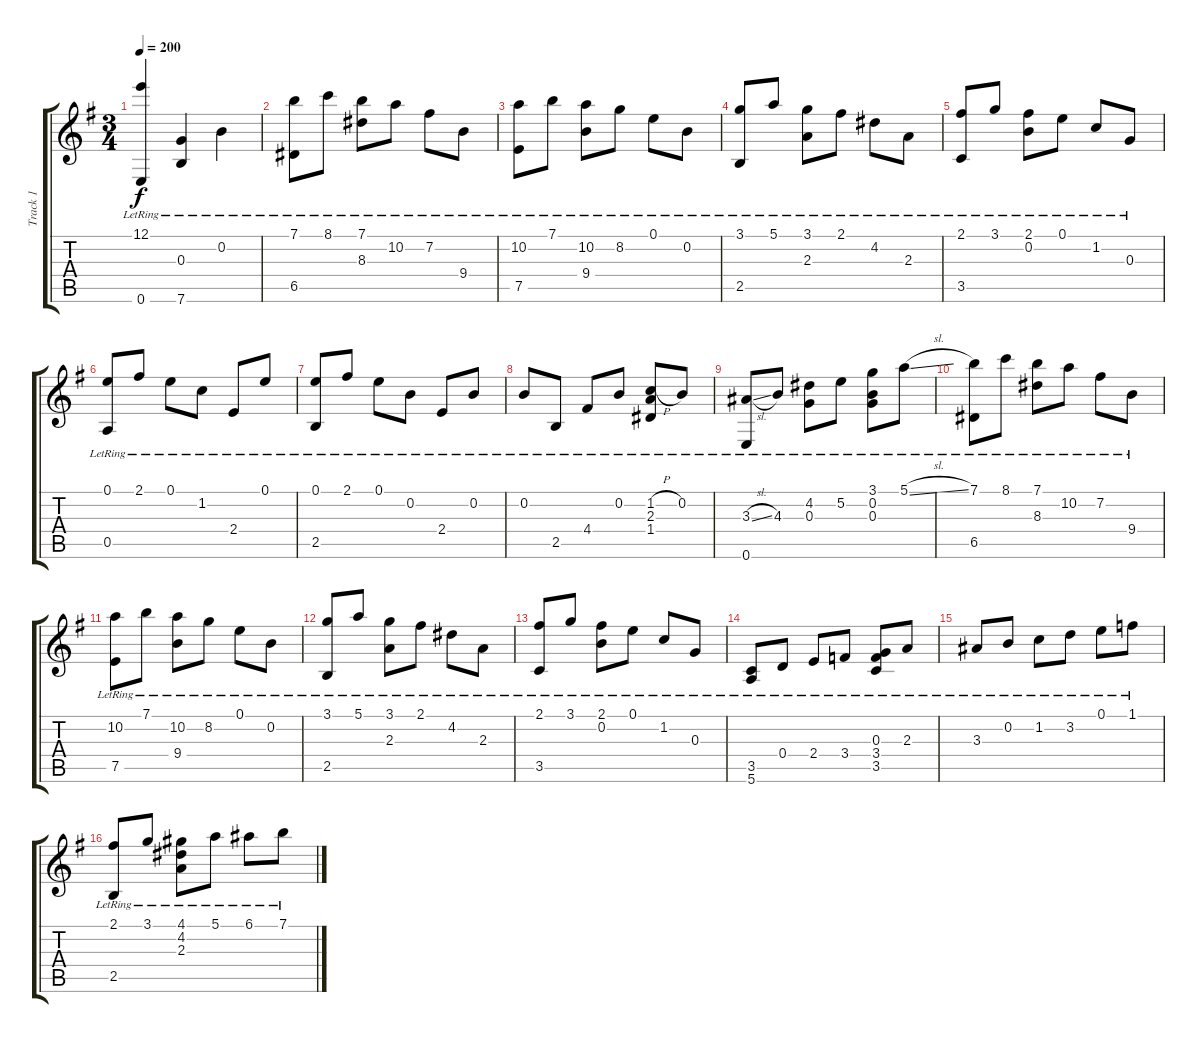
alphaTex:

\track ("Track 1" "Track 1") {instrument acousticguitarnylon}
\staff {score tabs}
\tuning (E4 B3 G3 D3 A2 E2) {hide}
\ts (3 4)
\tempo 200
\clef g2
\ks eminor
(12.1{lr} 0.6{lr}).4{dy f} (0.3{lr} 7.6{lr}).4 0.2{lr}.4 |
(7.1{lr} 6.5{lr}).8 8.1{lr}.8 (7.1{lr} 8.3{lr}).8 10.2{lr}.8 7.2{lr}.8 9.4{lr}.8 |
(10.2{lr} 7.5{lr}).8 7.1{lr}.8 (10.2{lr} 9.4{lr}).8 8.2{lr}.8 0.1{lr}.8 0.2{lr}.8 |
(3.1{lr} 2.5{lr}).8 5.1{lr}.8 (3.1{lr} 2.3{lr}).8 2.1{lr}.8 4.2{lr}.8 2.3{lr}.8 |
(2.1{lr} 3.5{lr}).8 3.1{lr}.8 (2.1{lr} 0.2{lr}).8 0.1{lr}.8 1.2{lr}.8 0.3{lr}.8 |
(0.1{lr} 0.5{lr}).8 2.1{lr}.8 0.1{lr}.8 1.2{lr}.8 2.4{lr}.8 0.1{lr}.8 |
(0.1{lr} 2.5{lr}).8 2.1{lr}.8 0.1{lr}.8 0.2{lr}.8 2.4{lr}.8 0.2{lr}.8 |
0.2{lr}.8 2.5{lr}.8 4.4{lr}.8 0.2{lr}.8 (1.2{h lr} 2.3{lr} 1.4{lr}).8 0.2{lr}.8 |
(3.3{sl lr} 0.6{lr}).8 4.3{lr}.8 (4.2{lr} 0.3{lr}).8 5.2{lr}.8 (3.1{lr} 0.2{lr} 0.3{lr}).8 5.1{sl lr}.8 |
(7.1{lr} 6.5{lr}).8 8.1{lr}.8 (7.1{lr} 8.3{lr}).8 10.2{lr}.8 7.2{lr}.8 9.4{lr}.8 |
(10.2{lr} 7.5{lr}).8 7.1{lr}.8 (10.2{lr} 9.4{lr}).8 8.2{lr}.8 0.1{lr}.8 0.2{lr}.8 |
(3.1{lr} 2.5{lr}).8 5.1{lr}.8 (3.1{lr} 2.3{lr}).8 2.1{lr}.8 4.2{lr}.8 2.3{lr}.8 |
(2.1{lr} 3.5{lr}).8 3.1{lr}.8 (2.1{lr} 0.2{lr}).8 0.1{lr}.8 1.2{lr}.8 0.3{lr}.8 |
(3.5{lr} 5.6{lr}).8 0.4{lr}.8 2.4{lr}.8 3.4{lr}.8 (0.3{lr} 3.4{lr} 3.5{lr}).8 2.3{lr}.8 |
3.3{lr}.8 0.2{lr}.8 1.2{lr}.8 3.2{lr}.8 0.1{lr}.8 1.1{lr}.8 |
(2.1{lr} 2.5{lr}).8 3.1{lr}.8 (4.1{lr} 4.2{lr} 2.3{lr}).8 5.1{lr}.8 6.1{lr}.8 7.1{lr}.8
